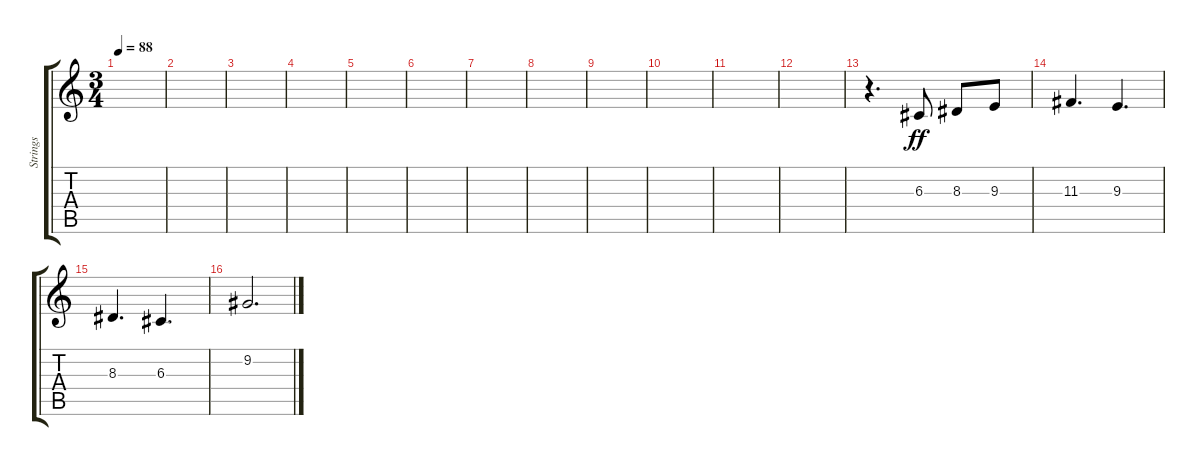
\track ("Strings" "Strings") {instrument synthstrings1}
\staff {score tabs}
\tuning (E4 B3 G3 D3 A2 E2) {hide}
\ts (3 4)
\tempo 88
\clef g2
\ks c
|
|
|
|
|
|
|
|
|
|
|
|
r.4{d} 6.3.8{dy ff} 8.3.8 9.3.8 |
11.3.4{d} 9.3.4{d} |
8.3.4{d} 6.3.4{d} |
9.2.2{d}
